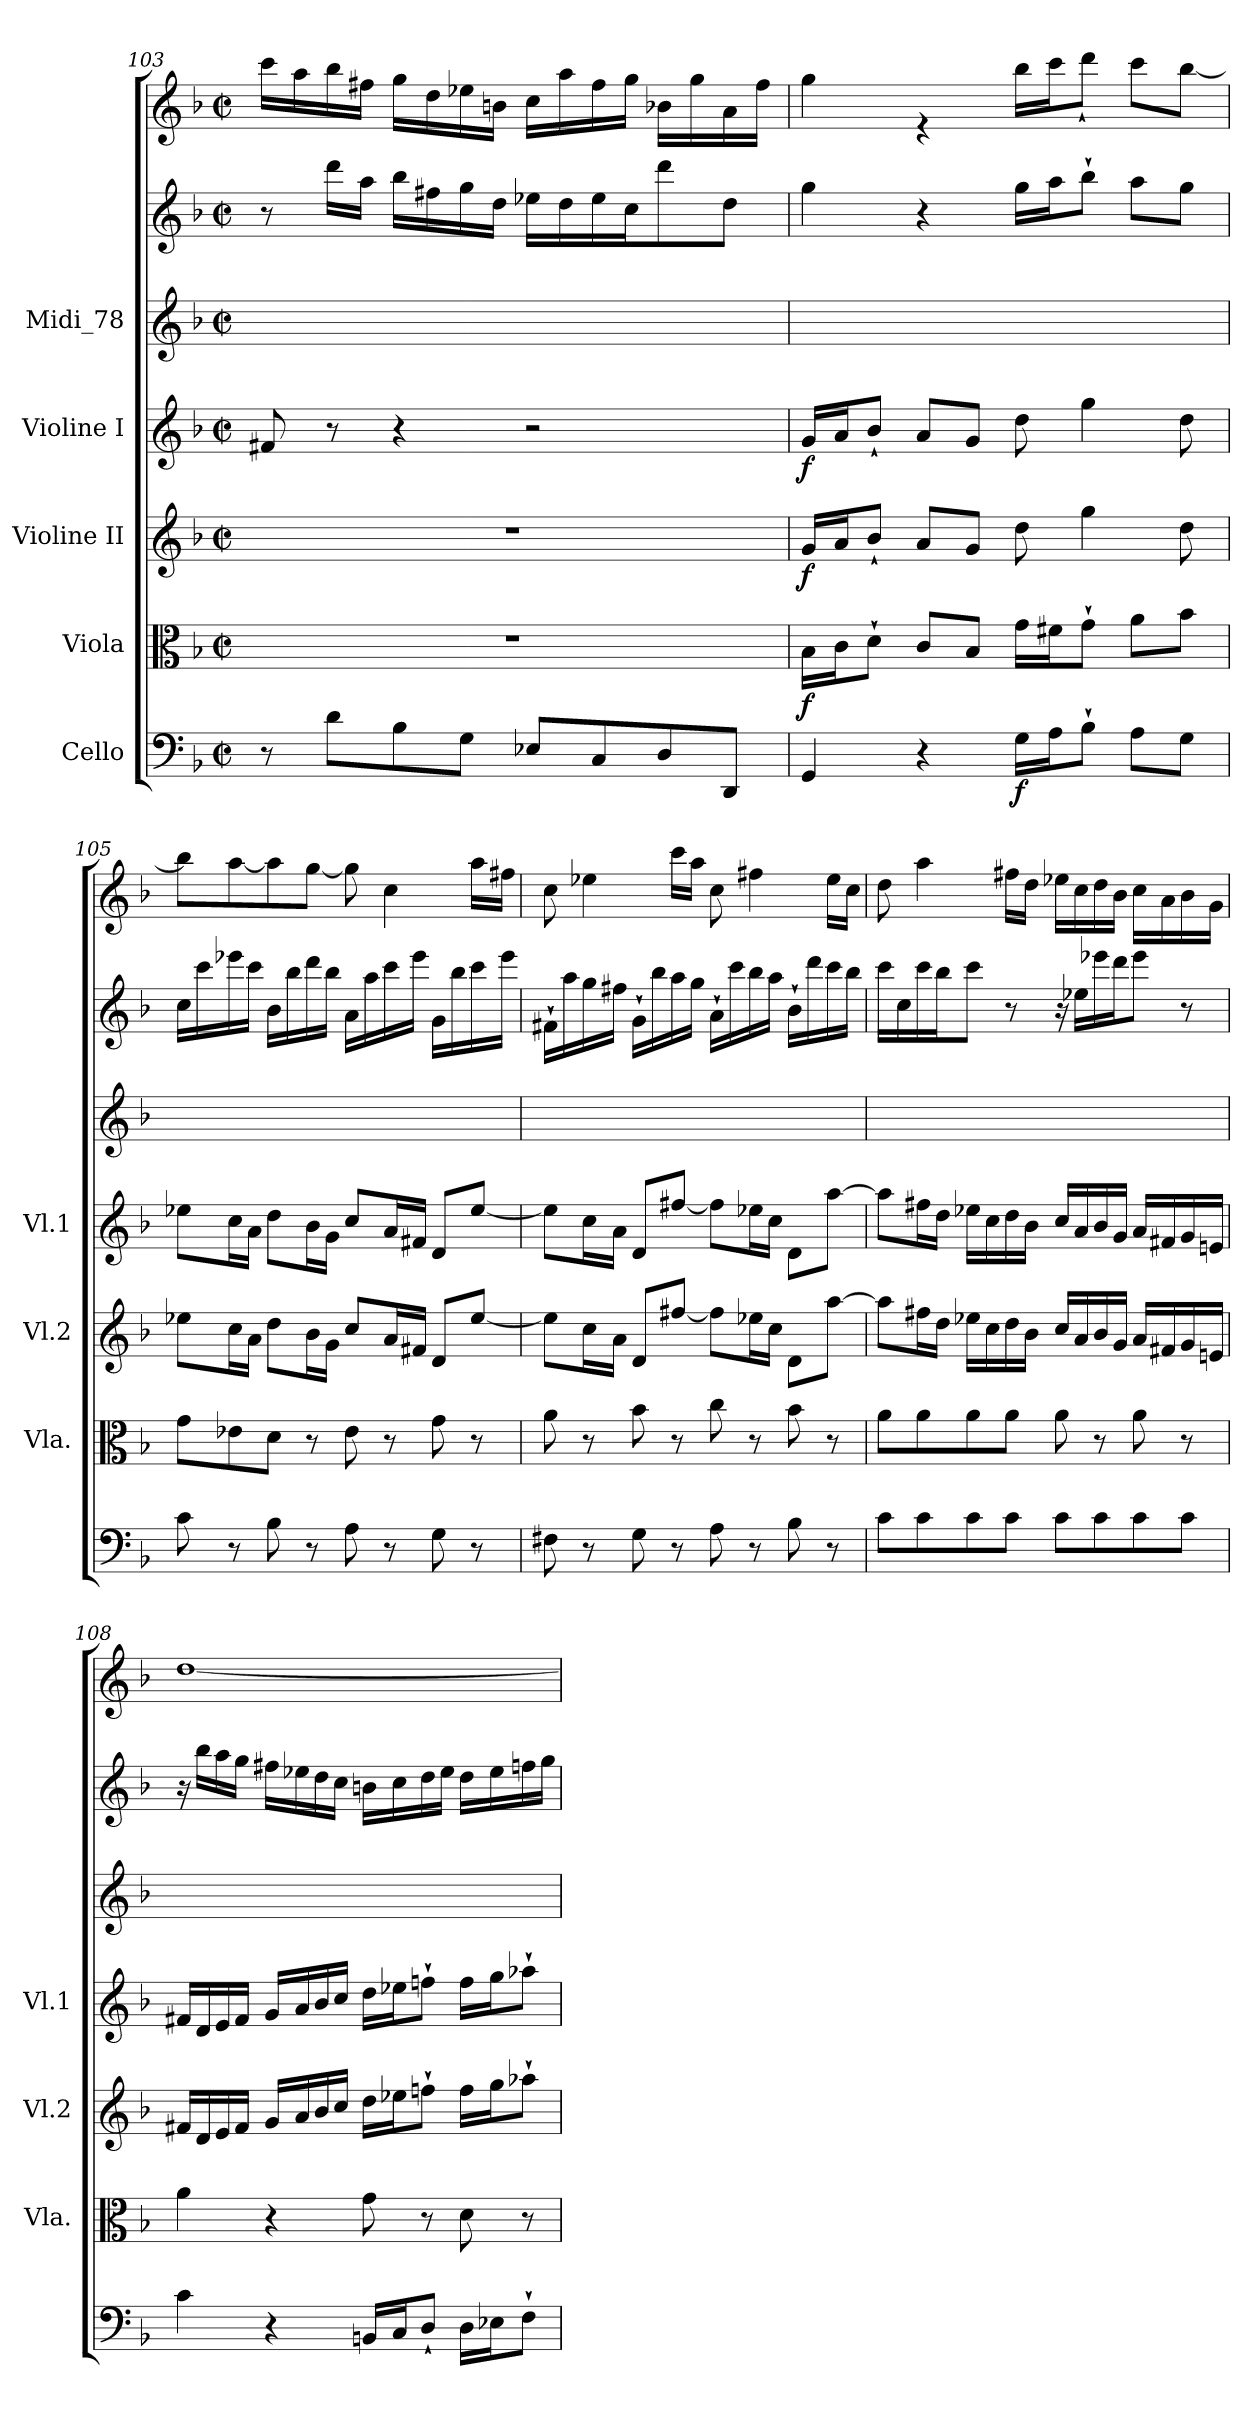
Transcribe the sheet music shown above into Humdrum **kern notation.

**kern	**dynam	**kern	**dynam	**kern	**dynam	**kern	**dynam	**kern	**kern	**kern
*part5	*part5	*part4	*part4	*part3	*part3	*part2	*part2	*part1	*part1	*part1
*staff7	*staff7	*staff6	*staff6	*staff5	*staff5	*staff4	*staff4	*staff3	*staff2	*staff1
*I"Cello	*	*I"Viola	*	*I"Violine II	*	*I"Violine I	*	*I"Midi_78	*	*
*	*	*I'Vla.	*	*I'Vl.2	*	*I'Vl.1	*	*	*	*
!!LO:PB:g=z
*clefF4	*	*clefC3	*	*clefG2	*	*clefG2	*	*clefG2	*clefG2	*clefG2
*k[b-]	*	*k[b-]	*	*k[b-]	*	*k[b-]	*	*k[b-]	*k[b-]	*k[b-]
*F:	*	*F:	*	*F:	*	*F:	*	*F:	*F:	*F:
*M2/2	*	*M2/2	*	*M2/2	*	*M2/2	*	*M2/2	*M2/2	*M2/2
*met(c|)	*	*met(c|)	*	*met(c|)	*	*met(c|)	*	*met(c|)	*met(c|)	*met(c|)
=103	=103	=103	=103	=103	=103	=103	=103	=103	=103	=103
*	*	*	*	*	*	*	*	*	*	*^
8r	.	1r	.	1r	.	8f#X/	.	1ryy	8r	1ryy	16ccc\LL
.	.	.	.	.	.	.	.	.	.	.	16aa\
8d\L	.	.	.	.	.	8r	.	.	16ddd\LL	.	16bb-\
.	.	.	.	.	.	.	.	.	16aa\JJ	.	16ff#X\JJ
8B-\	.	.	.	.	.	4r	.	.	16bb-\LL	.	16gg\LL
.	.	.	.	.	.	.	.	.	16ff#X\	.	16dd\
8G\J	.	.	.	.	.	.	.	.	16gg\	.	16ee-X\
.	.	.	.	.	.	.	.	.	16dd\JJ	.	16bn\JJ
8E-X/L	.	.	.	.	.	2r	.	.	16ee-X\LL	.	16cc\LL
.	.	.	.	.	.	.	.	.	16dd\	.	16aa\
8C/	.	.	.	.	.	.	.	.	16ee-\	.	16ff#i\
.	.	.	.	.	.	.	.	.	16cc\J	.	16gg\JJ
8D/	.	.	.	.	.	.	.	.	8ddd\	.	16b-X\LL
.	.	.	.	.	.	.	.	.	.	.	16gg\
8DD/J	.	.	.	.	.	.	.	.	8dd\J	.	16a\
.	.	.	.	.	.	.	.	.	.	.	16ff#i\JJ
=104	=104	=104	=104	=104	=104	=104	=104	=104	=104	=104	=104
!	!	!	!LO:DY:b	!	!LO:DY:b	!	!LO:DY:b	!	!	!	!
4GG/	.	16B-\LL	f	16g/LL	f	16g/LL	f	1ryy	4gg\	1ryy	4gg\
.	.	16c\J	.	16a/J	.	16a/J	.	.	.	.	.
.	.	8d`\J	.	8b-`/J	.	8b-`/J	.	.	.	.	.
4r	.	8c/L	.	8a/L	.	8a/L	.	.	4r	.	4r
.	.	8B-/J	.	8g/J	.	8g/J	.	.	.	.	.
!	!LO:DY:b	!	!	!	!	!	!	!	!	!	!
16G\LL	f	16g\LL	.	8dd\	.	8dd\	.	.	16gg\LL	.	16bb-\LL
16A\J	.	16f#X\J	.	.	.	.	.	.	16aa\J	.	16ccc\J
8B-`\J	.	8g`\J	.	4gg\	.	4gg\	.	.	8bb-`\J	.	8ddd`\J
8A\L	.	8a\L	.	.	.	.	.	.	8aa\L	.	8ccc\L
8G\J	.	8b-\J	.	8dd\	.	8dd\	.	.	8gg\J	.	[8bb-\J
!!LO:LB:g=z	!!
=105	=105	=105	=105	=105	=105	=105	=105	=105	=105	=105	=105
8c\	.	8g\L	.	8ee-X\L	.	8ee-X\L	.	1ryy	16cc\LL	1ryy	8bb-\L]
.	.	.	.	.	.	.	.	.	16ccc\	.	.
8r	.	8e-X\	.	16cc\L	.	16cc\L	.	.	16eee-X\	.	[8aa\
.	.	.	.	16a\JJ	.	16a\JJ	.	.	16ccc\JJ	.	.
8B-\	.	8d\J	.	8dd\L	.	8dd\L	.	.	16b-\LL	.	8aa\]
.	.	.	.	.	.	.	.	.	16bb-\	.	.
8r	.	8r	.	16b-\L	.	16b-\L	.	.	16ddd\	.	[8gg\J
.	.	.	.	16g\JJ	.	16g\JJ	.	.	16bb-\JJ	.	.
8A\	.	8e-\	.	8cc/L	.	8cc/L	.	.	16a\LL	.	8gg\]
.	.	.	.	.	.	.	.	.	16aa\	.	.
8r	.	8r	.	16a/L	.	16a/L	.	.	16ccc\	.	4cc\
.	.	.	.	16f#X/JJ	.	16f#X/JJ	.	.	16eee-i\JJ	.	.
8G\	.	8g\	.	8d/L	.	8d/L	.	.	16g\LL	.	.
.	.	.	.	.	.	.	.	.	16bb-\	.	.
8r	.	8r	.	[8ee-i/J	.	[8ee-i/J	.	.	16ccc\	.	16aa\LL
.	.	.	.	.	.	.	.	.	16eee-\JJ	.	16ff#X\JJ
=106	=106	=106	=106	=106	=106	=106	=106	=106	=106	=106	=106
8F#X\	.	8a\	.	8ee-\L]	.	8ee-\L]	.	1ryy	16f#X`\LL	1ryy	8cc\
.	.	.	.	.	.	.	.	.	16aa\	.	.
8r	.	8r	.	16cc\L	.	16cc\L	.	.	16gg\	.	4ee-X\
.	.	.	.	16a\JJ	.	16a\JJ	.	.	16ff#X\JJ	.	.
8G\	.	8b-\	.	8d/L	.	8d/L	.	.	16g`\LL	.	.
.	.	.	.	.	.	.	.	.	16bb-\	.	.
8r	.	8r	.	[8ff#X/J	.	[8ff#X/J	.	.	16aa\	.	16ccc\LL
.	.	.	.	.	.	.	.	.	16gg\JJ	.	16aa\JJ
8A\	.	8cc\	.	8ff#\L]	.	8ff#\L]	.	.	16a`\LL	.	8cc\
.	.	.	.	.	.	.	.	.	16ccc\	.	.
8r	.	8r	.	16ee-X\L	.	16ee-X\L	.	.	16bb-\	.	4ff#X\
.	.	.	.	16cc\JJ	.	16cc\JJ	.	.	16aa\JJ	.	.
8B-\	.	8b-\	.	8d\L	.	8d\L	.	.	16b-`\LL	.	.
.	.	.	.	.	.	.	.	.	16ddd\	.	.
8r	.	8r	.	[8aa\J	.	[8aa\J	.	.	16ccc\	.	16ee-i\LL
.	.	.	.	.	.	.	.	.	16bb-\JJ	.	16cc\JJ
!!LO:PB:g=z	!!
=107	=107	=107	=107	=107	=107	=107	=107	=107	=107	=107	=107
8c\L	.	8a\L	.	8aa\L]	.	8aa\L]	.	1ryy	16ccc\LL	1ryy	8dd\
.	.	.	.	.	.	.	.	.	16cc\	.	.
8c\	.	8a\	.	16ff#X\L	.	16ff#X\L	.	.	16ccc\	.	4aa\
.	.	.	.	16dd\JJ	.	16dd\JJ	.	.	16bb-\J	.	.
8c\	.	8a\	.	16ee-X\LL	.	16ee-X\LL	.	.	8ccc\J	.	.
.	.	.	.	16cc\	.	16cc\	.	.	.	.	.
8c\J	.	8a\J	.	16dd\	.	16dd\	.	.	8r	.	16ff#X\LL
.	.	.	.	16b-\JJ	.	16b-\JJ	.	.	.	.	16dd\JJ
8c\L	.	8a\	.	16cc/LL	.	16cc/LL	.	.	16r	.	16ee-X\LL
.	.	.	.	16a/	.	16a/	.	.	16ee-X\LL	.	16cc\
8c\	.	8r	.	16b-/	.	16b-/	.	.	16eee-X\	.	16dd\
.	.	.	.	16g/JJ	.	16g/JJ	.	.	16ddd\J	.	16b-\JJ
8c\	.	8a\	.	16a/LL	.	16a/LL	.	.	8eee-\J	.	16cc\LL
.	.	.	.	16f#X/	.	16f#X/	.	.	.	.	16a\
8c\J	.	8r	.	16g/	.	16g/	.	.	8r	.	16b-\
.	.	.	.	16eni/JJ	.	16eni/JJ	.	.	.	.	16g\JJ
=108	=108	=108	=108	=108	=108	=108	=108	=108	=108	=108	=108
4c\	.	4a\	.	16f#X/LL	.	16f#X/LL	.	1ryy	16r	1ryy	[1dd
.	.	.	.	16d/	.	16d/	.	.	16bb-\LL	.	.
.	.	.	.	16e/	.	16e/	.	.	16aa\	.	.
.	.	.	.	16f#/JJ	.	16f#/JJ	.	.	16gg\JJ	.	.
4r	.	4r	.	16g/LL	.	16g/LL	.	.	16ff#X\LL	.	.
.	.	.	.	16a/	.	16a/	.	.	16ee-X\	.	.
.	.	.	.	16b-/	.	16b-/	.	.	16dd\	.	.
.	.	.	.	16cc/JJ	.	16cc/JJ	.	.	16cc\JJ	.	.
16BBn/LL	.	8g\	.	16dd\LL	.	16dd\LL	.	.	16bn\LL	.	.
16C/J	.	.	.	16ee-X\J	.	16ee-X\J	.	.	16cc\	.	.
8D`/J	.	8r	.	8ffni`\J	.	8ffni`\J	.	.	16dd\	.	.
.	.	.	.	.	.	.	.	.	16ee-i\JJ	.	.
16D\LL	.	8d\	.	16ff\LL	.	16ff\LL	.	.	16dd\LL	.	.
16E-X\J	.	.	.	16gg\J	.	16gg\J	.	.	16ee-\	.	.
8F`\J	.	8r	.	8aa-X`\J	.	8aa-X`\J	.	.	16ffn\	.	.
.	.	.	.	.	.	.	.	.	16gg\JJ	.	.
*	*	*	*	*	*	*	*	*	*	*v	*v
=	=	=	=	=	=	=	=	=	=	=
*-	*-	*-	*-	*-	*-	*-	*-	*-	*-	*-
